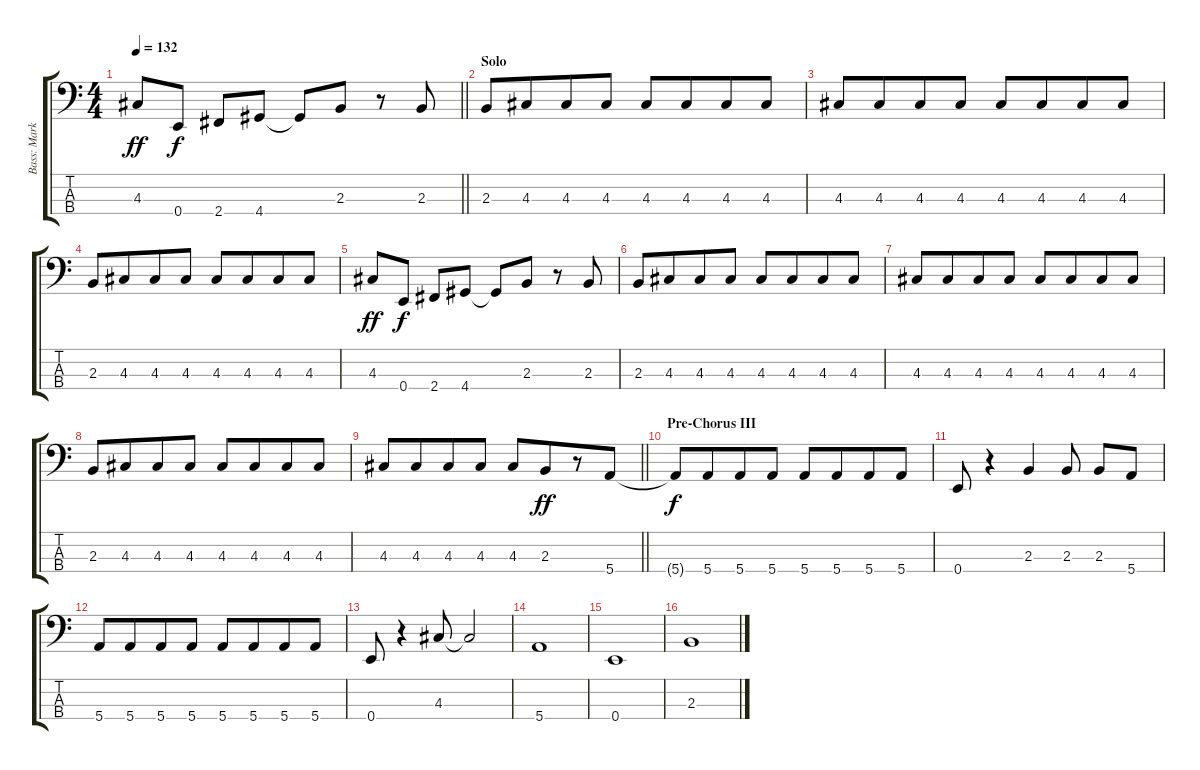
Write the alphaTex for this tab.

\track ("Bass: Mark" "Bass: Mark") {instrument electricbassfinger}
\staff {score tabs}
\tuning (G2 D2 A1 E1) {hide}
\ts (4 4)
\tempo 132
\clef f4
\barLineRight lightlight
\ks c
4.3.8{dy ff} 0.4.8{dy f} 2.4.8 4.4.8 4.4{t}.8 2.3.8 r.8 2.3.8 |
\section ("" "Solo")
2.3.8 4.3.8{beam merge} 4.3.8 4.3.8 4.3.8 4.3.8{beam merge} 4.3.8 4.3.8 |
4.3.8 4.3.8{beam merge} 4.3.8 4.3.8 4.3.8 4.3.8{beam merge} 4.3.8 4.3.8 |
2.3.8 4.3.8{beam merge} 4.3.8 4.3.8 4.3.8 4.3.8{beam merge} 4.3.8 4.3.8 |
4.3.8{dy ff} 0.4.8{dy f} 2.4.8 4.4.8 4.4{t}.8 2.3.8 r.8 2.3.8 |
2.3.8 4.3.8{beam merge} 4.3.8 4.3.8 4.3.8 4.3.8{beam merge} 4.3.8 4.3.8 |
4.3.8 4.3.8{beam merge} 4.3.8 4.3.8 4.3.8 4.3.8{beam merge} 4.3.8 4.3.8 |
2.3.8 4.3.8{beam merge} 4.3.8 4.3.8 4.3.8 4.3.8{beam merge} 4.3.8 4.3.8 |
\barLineRight lightlight
4.3.8 4.3.8{beam merge} 4.3.8 4.3.8 4.3.8 2.3.8{dy ff beam merge} r.8 5.4.8 |
\section ("" "Pre-Chorus III")
5.4{t}.8{dy f} 5.4.8{beam merge} 5.4.8 5.4.8{beam split} 5.4.8{beam merge} 5.4.8{beam merge} 5.4.8 5.4.8 |
0.4.8 r.4 2.3.4 2.3.8 2.3.8 5.4.8 |
5.4.8 5.4.8{beam merge} 5.4.8 5.4.8{beam split} 5.4.8{beam merge} 5.4.8{beam merge} 5.4.8 5.4.8 |
0.4.8 r.4 4.3.8 4.3{t}.2 |
5.4.1 |
0.4.1 |
2.3.1
